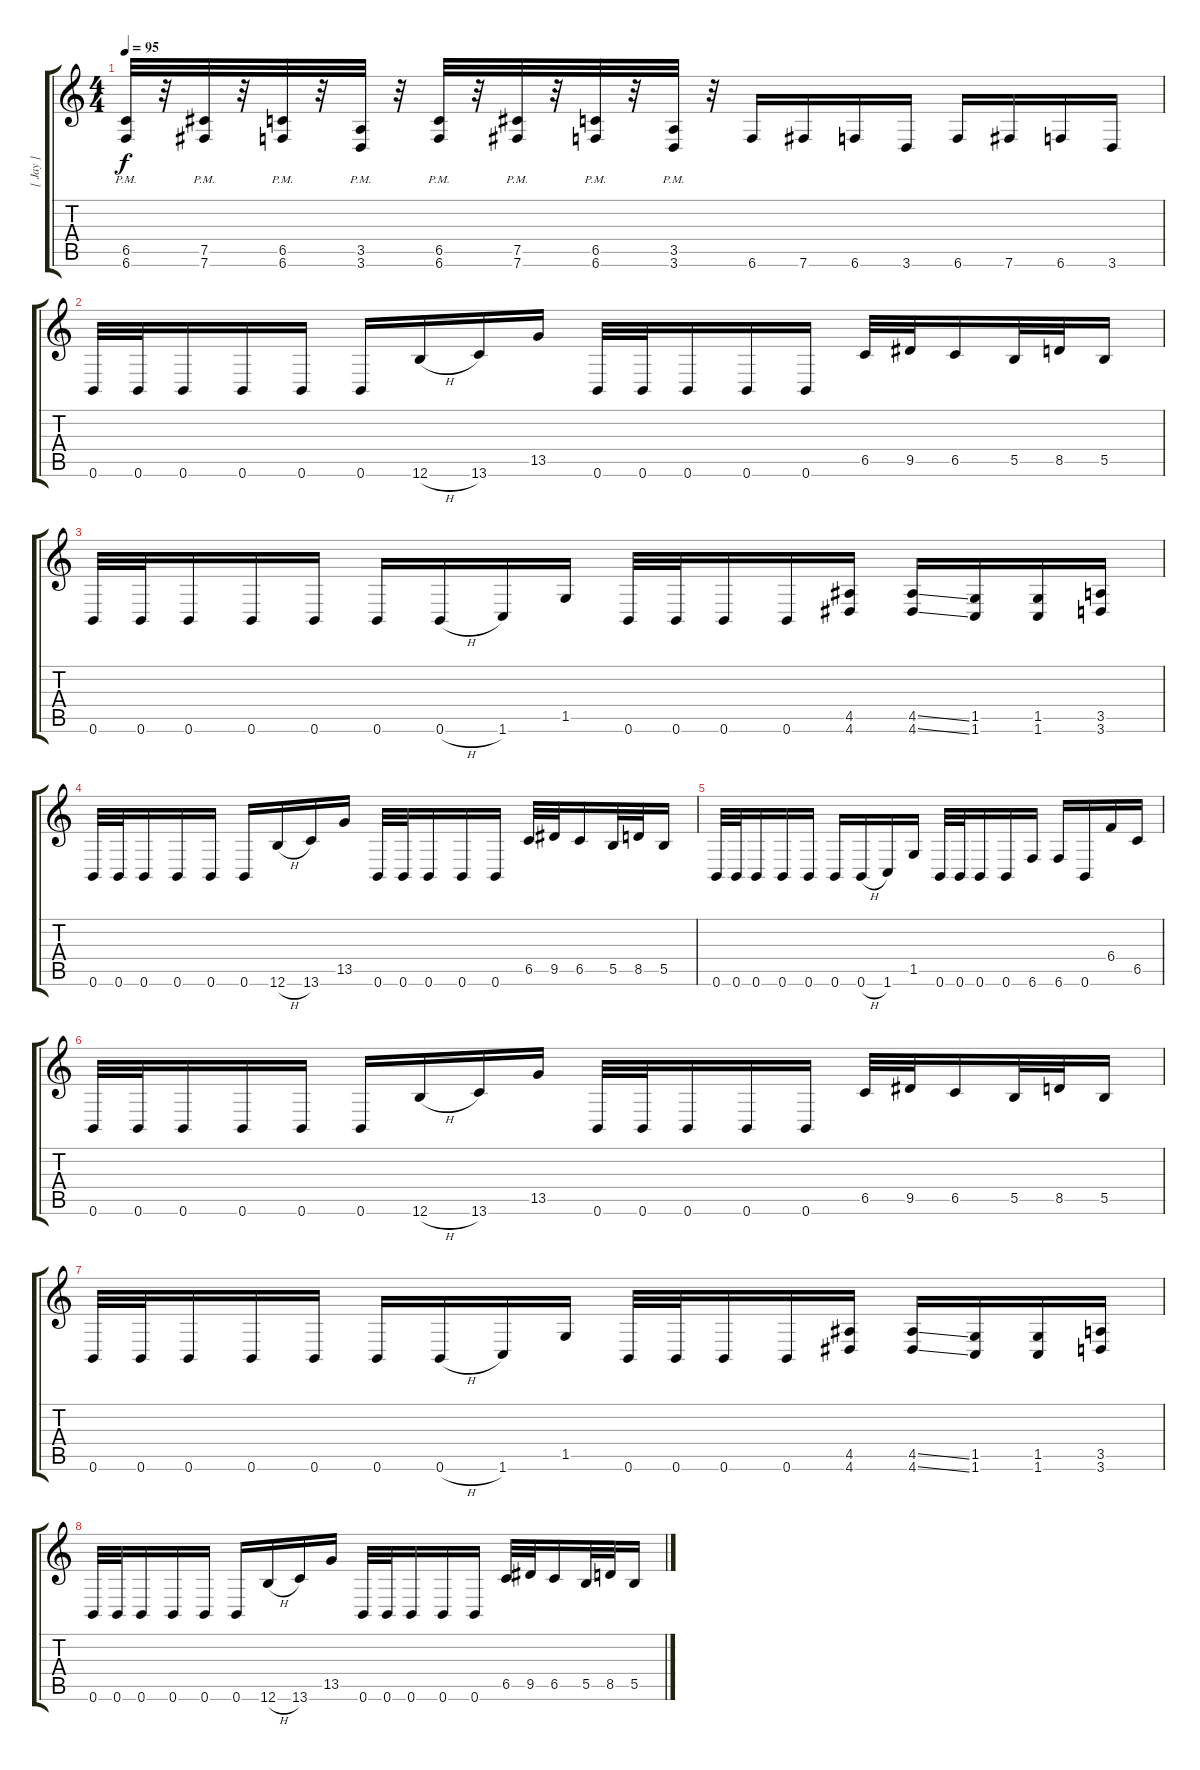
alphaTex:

\track ("[ Jay ]" "[ Jay ]") {instrument distortionguitar}
\staff {score tabs}
\tuning (Db4 Ab3 E3 B2 Gb2 B1) {hide}
\ts (4 4)
\tempo 95
\clef g2
\ks c
(6.5{pm} 6.6{pm}).32{dy f} r.32 (7.5{pm} 7.6{pm}).32 r.32 (6.5{pm} 6.6{pm}).32 r.32 (3.5{pm} 3.6{pm}).32 r.32 (6.5{pm} 6.6{pm}).32 r.32 (7.5{pm} 7.6{pm}).32 r.32 (6.5{pm} 6.6{pm}).32 r.32 (3.5{pm} 3.6{pm}).32 r.32 6.6.16 7.6.16 6.6.16 3.6.16 6.6.16 7.6.16 6.6.16 3.6.16 |
0.6.32 0.6.32 0.6.16 0.6.16 0.6.16 0.6.16 12.6{h}.16 13.6.16 13.5.16 0.6.32 0.6.32 0.6.16 0.6.16 0.6.16 6.5.32 9.5.32 6.5.16 5.5.32 8.5.32 5.5.16 |
0.6.32 0.6.32 0.6.16 0.6.16 0.6.16 0.6.16 0.6{h}.16 1.6.16 1.5.16 0.6.32 0.6.32 0.6.16 0.6.16 (4.5 4.6).16 (4.5{ss} 4.6{ss}).16 (1.5 1.6).16 (1.5 1.6).16 (3.5 3.6).16 |
0.6.32 0.6.32 0.6.16 0.6.16 0.6.16 0.6.16 12.6{h}.16 13.6.16 13.5.16 0.6.32 0.6.32 0.6.16 0.6.16 0.6.16 6.5.32 9.5.32 6.5.16 5.5.32 8.5.32 5.5.16 |
0.6.32 0.6.32 0.6.16 0.6.16 0.6.16 0.6.16 0.6{h}.16 1.6.16 1.5.16 0.6.32 0.6.32 0.6.16 0.6.16 6.6.16 6.6.16 0.6.16 6.4.16 6.5.16 |
0.6.32 0.6.32 0.6.16 0.6.16 0.6.16 0.6.16 12.6{h}.16 13.6.16 13.5.16 0.6.32 0.6.32 0.6.16 0.6.16 0.6.16 6.5.32 9.5.32 6.5.16 5.5.32 8.5.32 5.5.16 |
0.6.32 0.6.32 0.6.16 0.6.16 0.6.16 0.6.16 0.6{h}.16 1.6.16 1.5.16 0.6.32 0.6.32 0.6.16 0.6.16 (4.5 4.6).16 (4.5{ss} 4.6{ss}).16 (1.5 1.6).16 (1.5 1.6).16 (3.5 3.6).16 |
0.6.32 0.6.32 0.6.16 0.6.16 0.6.16 0.6.16 12.6{h}.16 13.6.16 13.5.16 0.6.32 0.6.32 0.6.16 0.6.16 0.6.16 6.5.32 9.5.32 6.5.16 5.5.32 8.5.32 5.5.16
